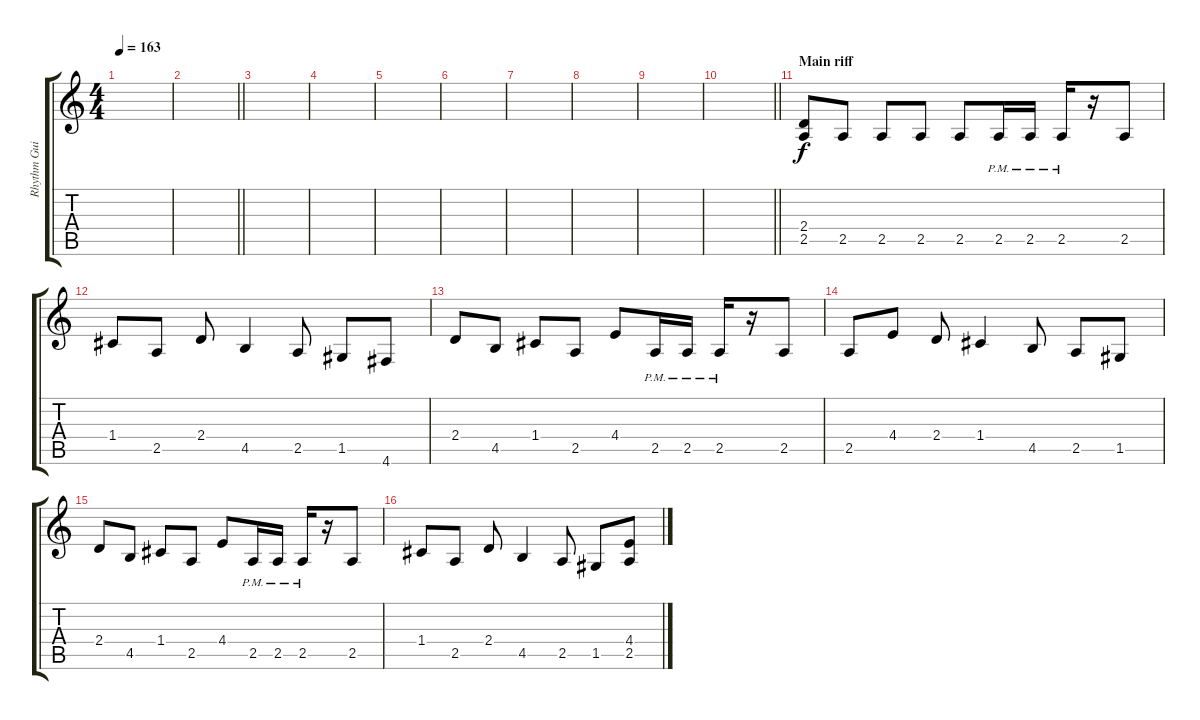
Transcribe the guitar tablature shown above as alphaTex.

\track ("Rhythm Guitar" "Rhythm Gui") {instrument distortionguitar}
\staff {score tabs}
\tuning (D4 A3 F3 C3 G2 D2) {hide}
\ts (4 4)
\tempo 163
\clef g2
\ks c
|
\barLineRight lightlight
|
\section ("" "")
|
|
|
|
|
|
|
\barLineRight lightlight
|
\section ("" "Main riff")
(2.4 2.5).8 2.5.8 2.5.8 2.5.8 2.5.8 2.5{pm}.16 2.5{pm}.16 2.5{pm}.16 r.16 2.5.8 |
1.4.8 2.5.8 2.4.8 4.5.4 2.5.8 1.5.8 4.6.8 |
2.4.8 4.5.8 1.4.8 2.5.8 4.4.8 2.5{pm}.16 2.5{pm}.16 2.5{pm}.16 r.16 2.5.8 |
2.5.8 4.4.8 2.4.8 1.4.4 4.5.8 2.5.8 1.5.8 |
2.4.8 4.5.8 1.4.8 2.5.8 4.4.8 2.5{pm}.16 2.5{pm}.16 2.5{pm}.16 r.16 2.5.8 |
1.4.8 2.5.8 2.4.8 4.5.4 2.5.8 1.5.8 (4.4 2.5).8
